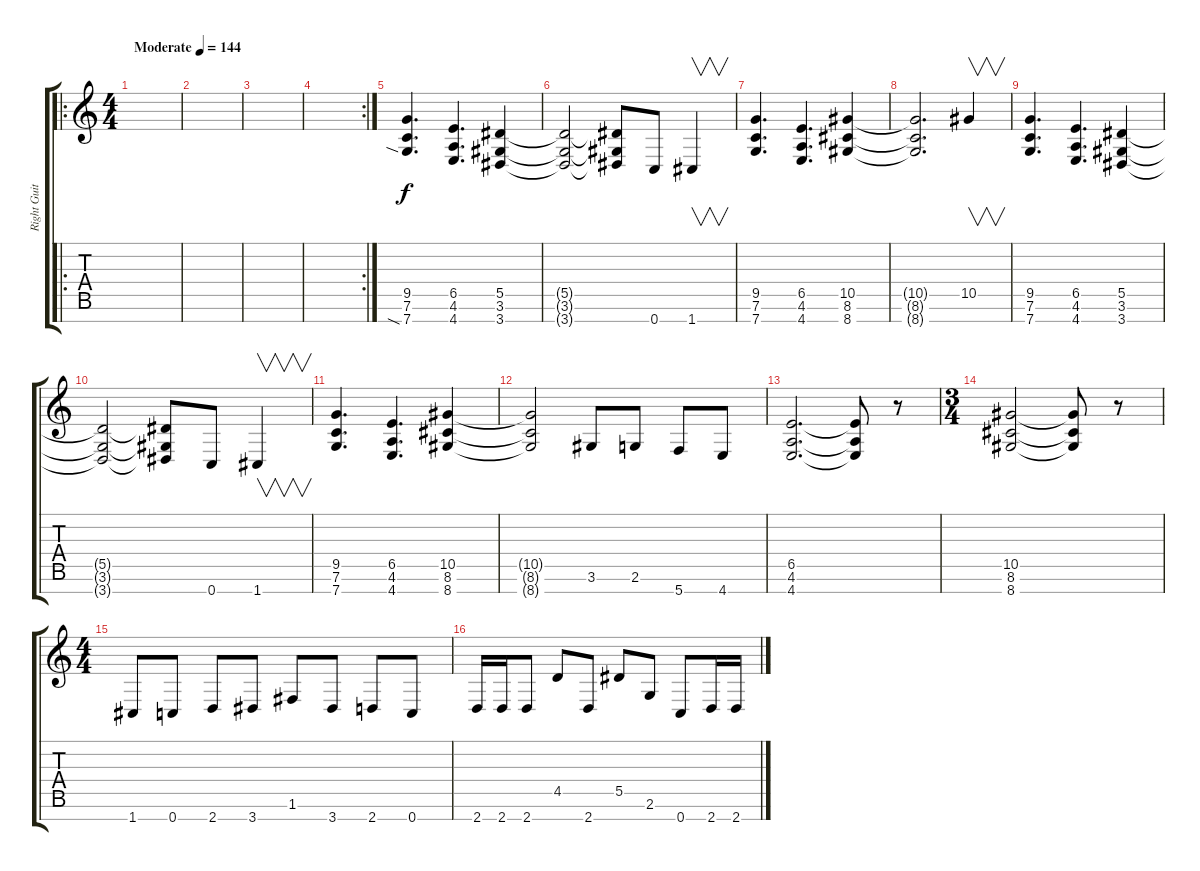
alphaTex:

\track ("Right Guitar" "Right Guit") {instrument distortionguitar}
\staff {score tabs}
\tuning (F4 C4 G3 Eb3 Bb2 F2 C2) {hide}
\ro
\ts (4 4)
\tempo (144 "Moderate")
\clef g2
\ks c
|
|
|
\rc 2
|
(9.5 7.6 7.7{sia}).4{d} (6.5 4.6 4.7).4{d} (5.5 3.6 3.7).4 |
(5.5{t} 3.6{t} 3.7{t}).2 (5.5{t} 3.6{t} 3.7{t}).8 0.7.8 1.7.4{v} |
(9.5 7.6 7.7).4{d} (6.5 4.6 4.7).4{d} (10.5 8.6 8.7).4 |
(10.5{t} 8.6{t} 8.7{t}).2{d} 10.5.4{v} |
(9.5 7.6 7.7).4{d} (6.5 4.6 4.7).4{d} (5.5 3.6 3.7).4 |
(5.5{t} 3.6{t} 3.7{t}).2 (5.5{t} 3.6{t} 3.7{t}).8 0.7.8 1.7.4{v} |
(9.5 7.6 7.7).4{d} (6.5 4.6 4.7).4{d} (10.5 8.6 8.7).4 |
(10.5{t} 8.6{t} 8.7{t}).2 3.6.8 2.6.8 5.7.8 4.7.8 |
(6.5 4.6 4.7).2{d} (6.5{t} 4.6{t} 4.7{t}).8 r.8 |
\ts (3 4)
(10.5 8.6 8.7).2 (10.5{t} 8.6{t} 8.7{t}).8 r.8 |
\ts (4 4)
1.7.8 0.7.8 2.7.8 3.7.8 1.6.8 3.7.8 2.7.8 0.7.8 |
2.7.16 2.7.16 2.7.8 4.5.8 2.7.8 5.5.8 2.6.8 0.7.8 2.7.16 2.7.16
